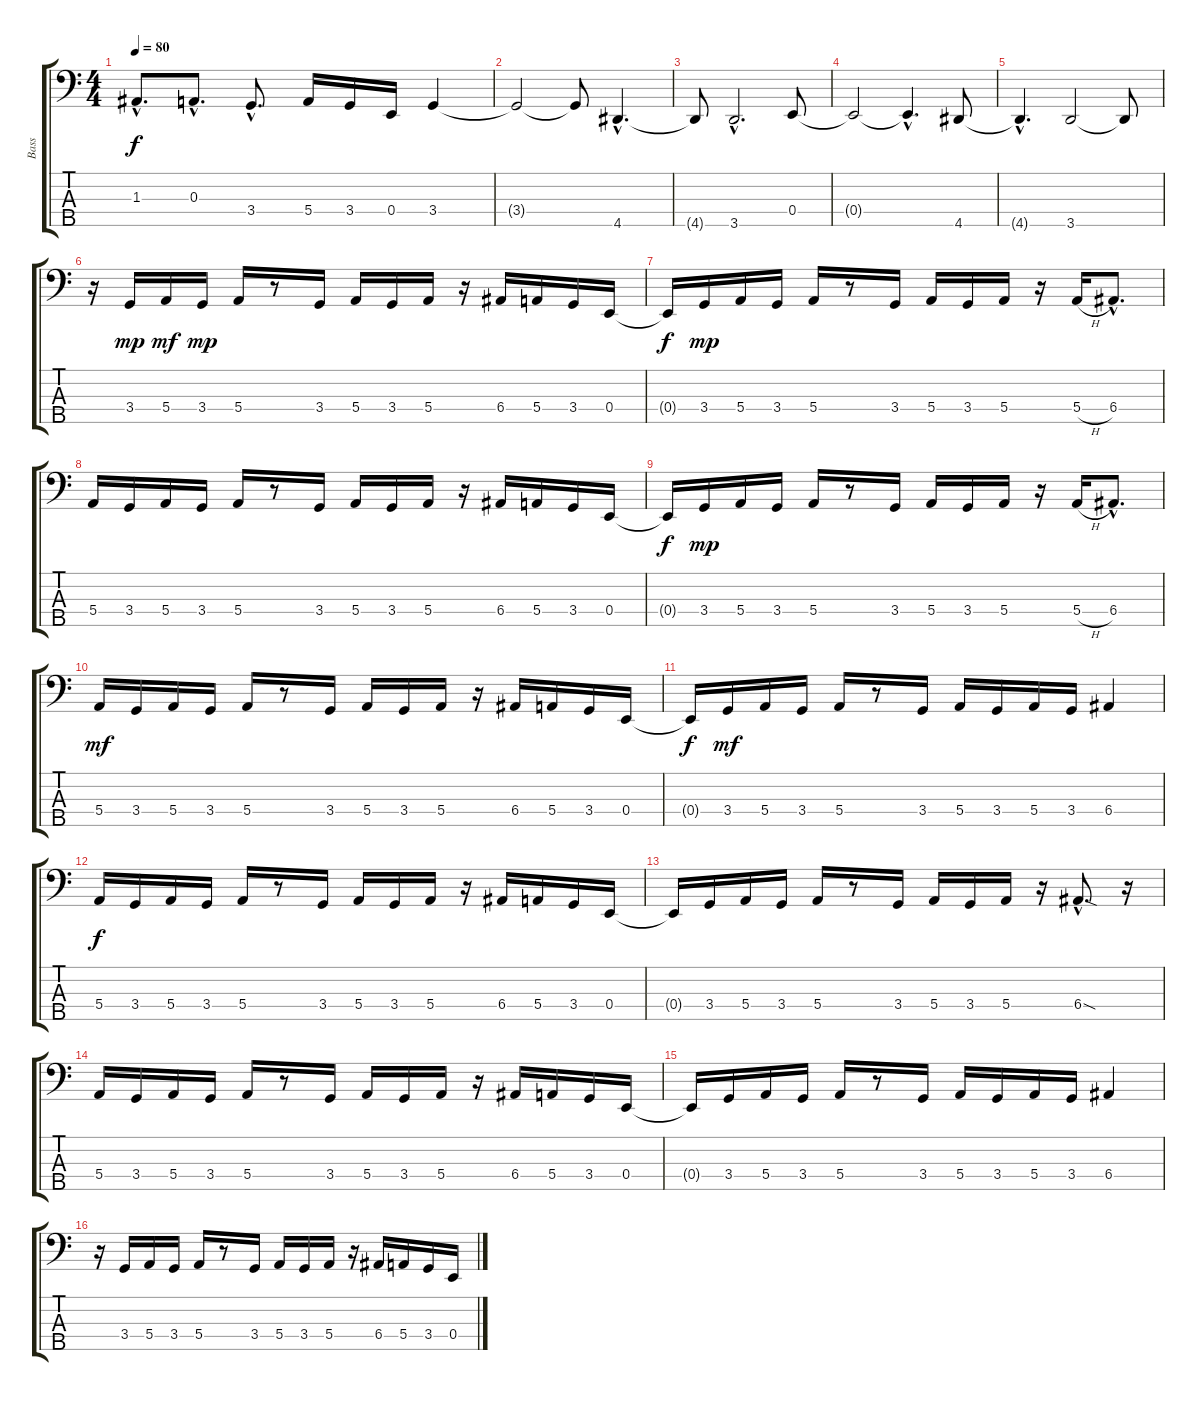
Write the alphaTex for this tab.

\track ("Bass" "Bass") {instrument electricbasspick}
\staff {score tabs}
\tuning (G2 D2 A1 E1 B0) {hide}
\ts (4 4)
\tempo 80
\clef f4
\ks c
1.3{hac}.8{d dy f} 0.3{hac}.8{d} 3.4{hac}.8{d} 5.4.16 3.4.16 0.4.16 3.4.4 |
3.4{t}.2 3.4{t}.8 4.5{hac}.4{d} |
4.5{t}.8 3.5{hac}.2{d} 0.4.8 |
0.4{t}.2 0.4{hac t}.4{d} 4.5.8 |
4.5{hac t}.4{d} 3.5.2 3.5{t}.8 |
r.16 3.4.16{dy mp} 5.4.16{dy mf} 3.4.16{dy mp} 5.4.16 r.8 3.4.16 5.4.16 3.4.16 5.4.16 r.16 6.4.16 5.4.16 3.4.16 0.4.16 |
0.4{t}.16{dy f} 3.4.16{dy mp} 5.4.16 3.4.16 5.4.16 r.8 3.4.16 5.4.16 3.4.16 5.4.16 r.16 5.4{h}.16 6.4{hac}.8{d} |
5.4.16 3.4.16 5.4.16 3.4.16 5.4.16 r.8 3.4.16 5.4.16 3.4.16 5.4.16 r.16 6.4.16 5.4.16 3.4.16 0.4.16 |
0.4{t}.16{dy f} 3.4.16{dy mp} 5.4.16 3.4.16 5.4.16 r.8 3.4.16 5.4.16 3.4.16 5.4.16 r.16 5.4{h}.16 6.4{hac}.8{d} |
5.4.16{dy mf} 3.4.16 5.4.16 3.4.16 5.4.16 r.8 3.4.16 5.4.16 3.4.16 5.4.16 r.16 6.4.16 5.4.16 3.4.16 0.4.16 |
0.4{t}.16{dy f} 3.4.16{dy mf} 5.4.16 3.4.16 5.4.16 r.8 3.4.16 5.4.16 3.4.16 5.4.16 3.4.16 6.4.4 |
5.4.16{dy f} 3.4.16 5.4.16 3.4.16 5.4.16 r.8 3.4.16 5.4.16 3.4.16 5.4.16 r.16 6.4.16 5.4.16 3.4.16 0.4.16 |
0.4{t}.16 3.4.16 5.4.16 3.4.16 5.4.16 r.8 3.4.16 5.4.16 3.4.16 5.4.16 r.16 6.4{sod hac}.8{d} r.16 |
5.4.16 3.4.16 5.4.16 3.4.16 5.4.16 r.8 3.4.16 5.4.16 3.4.16 5.4.16 r.16 6.4.16 5.4.16 3.4.16 0.4.16 |
0.4{t}.16 3.4.16 5.4.16 3.4.16 5.4.16 r.8 3.4.16 5.4.16 3.4.16 5.4.16 3.4.16 6.4.4 |
r.16 3.4.16 5.4.16 3.4.16 5.4.16 r.8 3.4.16 5.4.16 3.4.16 5.4.16 r.16 6.4.16 5.4.16 3.4.16 0.4.16
